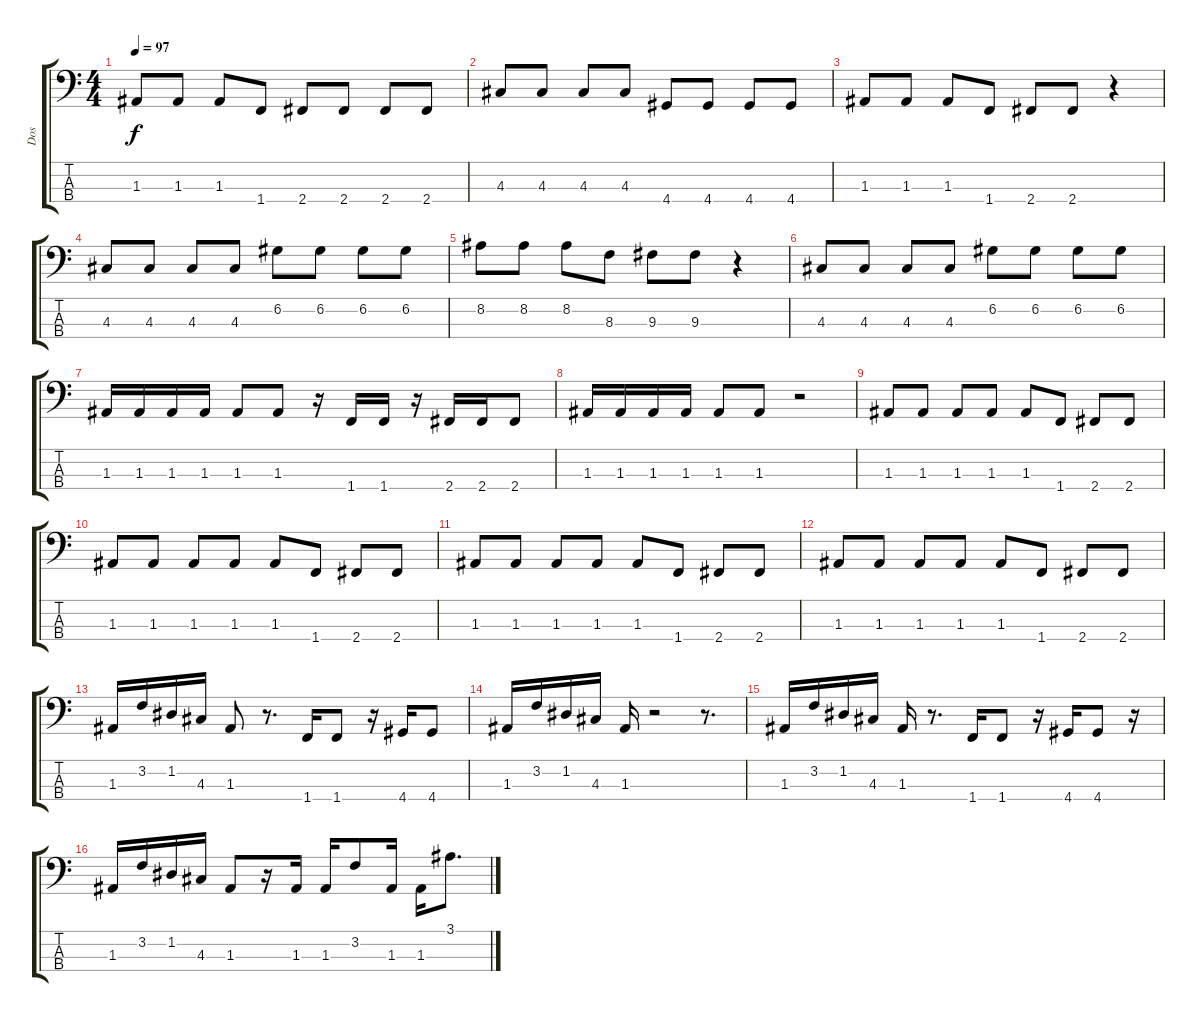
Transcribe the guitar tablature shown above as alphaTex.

\track ("Dos" "Dos") {instrument electricbassfinger}
\staff {score tabs}
\tuning (G2 D2 A1 E1) {hide}
\ts (4 4)
\tempo 97
\clef f4
\ks c
1.3.8{dy f} 1.3.8 1.3.8 1.4.8 2.4.8 2.4.8 2.4.8 2.4.8 |
4.3.8 4.3.8 4.3.8 4.3.8 4.4.8 4.4.8 4.4.8 4.4.8 |
1.3.8 1.3.8 1.3.8 1.4.8 2.4.8 2.4.8 r.4 |
4.3.8 4.3.8 4.3.8 4.3.8 6.2.8 6.2.8 6.2.8 6.2.8 |
8.2.8 8.2.8 8.2.8 8.3.8 9.3.8 9.3.8 r.4 |
4.3.8 4.3.8 4.3.8 4.3.8 6.2.8 6.2.8 6.2.8 6.2.8 |
1.3.16 1.3.16 1.3.16 1.3.16 1.3.8 1.3.8 r.16 1.4.16 1.4.16 r.16 2.4.16 2.4.16 2.4.8 |
1.3.16 1.3.16 1.3.16 1.3.16 1.3.8 1.3.8 r.2 |
1.3.8 1.3.8 1.3.8 1.3.8 1.3.8 1.4.8 2.4.8 2.4.8 |
1.3.8 1.3.8 1.3.8 1.3.8 1.3.8 1.4.8 2.4.8 2.4.8 |
1.3.8 1.3.8 1.3.8 1.3.8 1.3.8 1.4.8 2.4.8 2.4.8 |
1.3.8 1.3.8 1.3.8 1.3.8 1.3.8 1.4.8 2.4.8 2.4.8 |
1.3.16 3.2.16 1.2.16 4.3.16 1.3.8 r.8{d} 1.4.16 1.4.8 r.16 4.4.16 4.4.8 |
1.3.16 3.2.16 1.2.16 4.3.16 1.3.16 r.2 r.8{d} |
1.3.16 3.2.16 1.2.16 4.3.16 1.3.16 r.8{d} 1.4.16 1.4.8 r.16 4.4.16 4.4.8 r.16 |
1.3.16 3.2.16 1.2.16 4.3.16 1.3.8 r.16 1.3.16 1.3.16 3.2.8 1.3.16 1.3.16 3.1.8{d}
